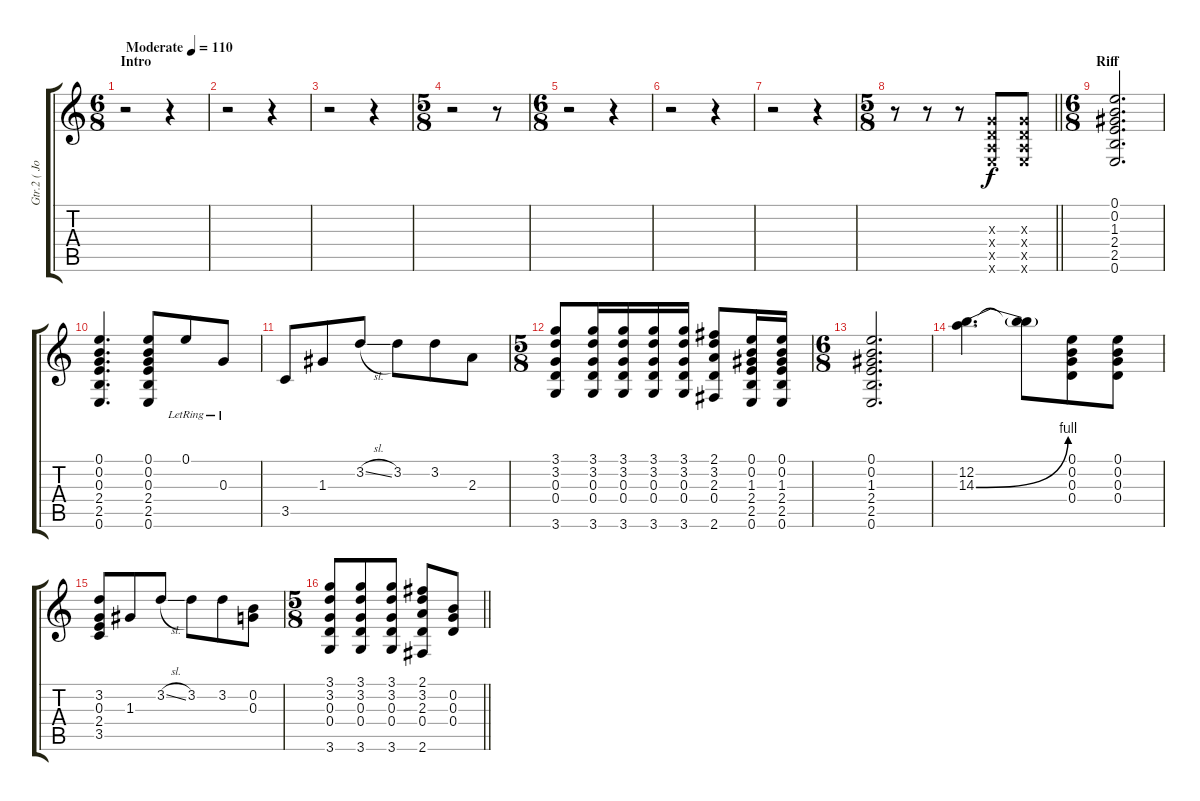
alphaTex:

\track ("Gtr.2 ( John Greenwood )" "Gtr.2 ( Jo") {instrument distortionguitar}
\staff {score tabs}
\tuning (E4 B3 G3 D3 A2 E2) {hide}
\ts (6 8)
\section ("" "Intro")
\tempo (110 "Moderate")
\clef g2
\ks c
r.2{dy f instrument distortionguitar} r.4 |
r.2 r.4 |
r.2 r.4 |
\ts (5 8)
r.2 r.8 |
\ts (6 8)
r.2 r.4 |
r.2 r.4 |
r.2 r.4 |
\ts (5 8)
\barLineRight lightlight
r.8 r.8 r.8 (0.3{x} 0.4{x} 0.5{x} 0.6{x}).8 (0.3{x} 0.4{x} 0.5{x} 0.6{x}).8 |
\ts (6 8)
\section ("" "Riff")
(0.1 0.2 1.3 2.4 2.5 0.6).2{d} |
(0.1 0.2 0.3 2.4 2.5 0.6).4{d} (0.1 0.2 0.3 2.4 2.5 0.6).8 0.1{lr}.8 0.3{lr}.8 |
3.5.8 1.3.8 3.2{sl}.8 3.2.8 3.2.8 2.3.8 |
\ts (5 8)
(3.1 3.2 0.3 0.4 3.6).8 (3.1 3.2 0.3 0.4 3.6).16 (3.1 3.2 0.3 0.4 3.6).16 (3.1 3.2 0.3 0.4 3.6).16 (3.1 3.2 0.3 0.4 3.6).16 (2.1 3.2 2.3 0.4 2.6).8 (0.1 0.2 1.3 2.4 2.5 0.6).16 (0.1 0.2 1.3 2.4 2.5 0.6).16 |
\ts (6 8)
(0.1 0.2 1.3 2.4 2.5 0.6).2{d} |
(12.2 14.3{be (bend 0 0 60 4)}).4{d} (12.2{t} 14.3{t}).8 (0.1 0.2 0.3 0.4).8 (0.1 0.2 0.3 0.4).8 |
(3.2 0.3 2.4 3.5).8 1.3.8 3.2{sl}.8 3.2.8 3.2.8 (0.2 0.3).8 |
\ts (5 8)
\barLineRight lightlight
(3.1 3.2 0.3 0.4 3.6).8 (3.1 3.2 0.3 0.4 3.6).8 (3.1 3.2 0.3 0.4 3.6).8 (2.1 3.2 2.3 0.4 2.6).8 (0.2 0.3 0.4).8
